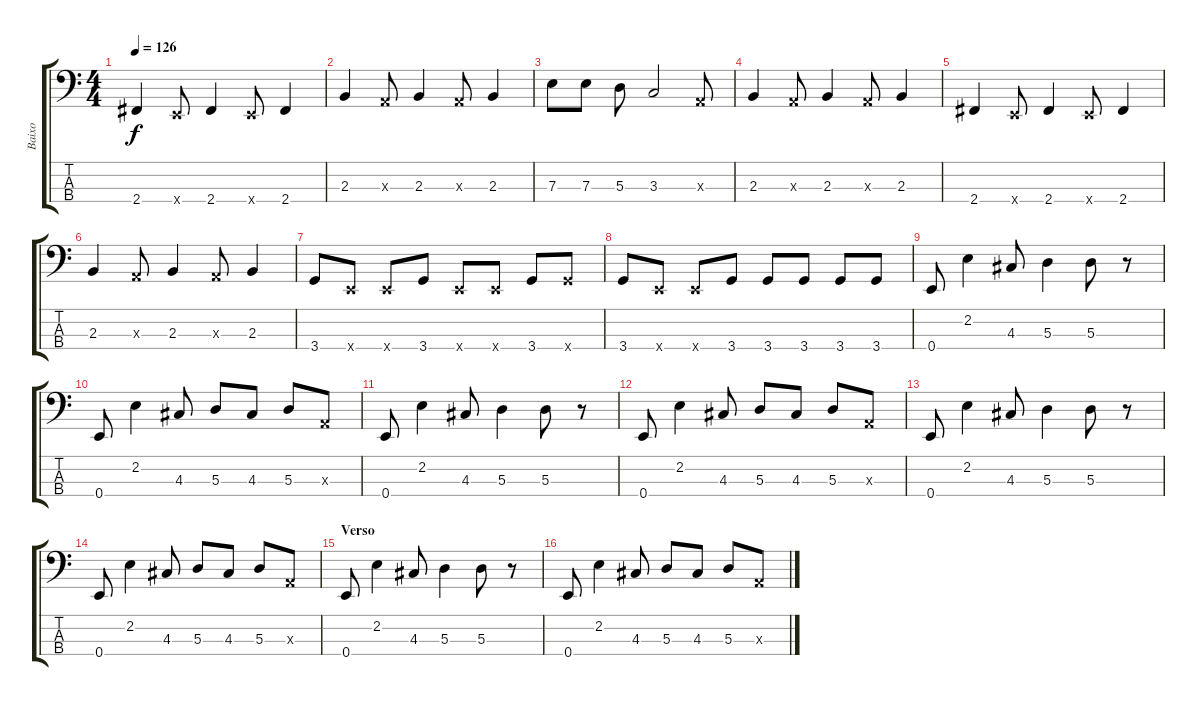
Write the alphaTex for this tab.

\track ("Baixo" "Baixo") {instrument slapbass1}
\staff {score tabs}
\tuning (G2 D2 A1 E1) {hide}
\ts (4 4)
\tempo 126
\clef f4
\ks c
2.4.4{dy f} 0.4{x}.8 2.4.4 0.4{x}.8 2.4.4 |
2.3.4 0.3{x}.8 2.3.4 0.3{x}.8 2.3.4 |
7.3.8 7.3.8 5.3.8 3.3.2 0.3{x}.8 |
2.3.4 0.3{x}.8 2.3.4 0.3{x}.8 2.3.4 |
2.4.4 0.4{x}.8 2.4.4 0.4{x}.8 2.4.4 |
2.3.4 0.3{x}.8 2.3.4 0.3{x}.8 2.3.4 |
3.4.8 0.4{x}.8 0.4{x}.8 3.4.8 0.4{x}.8 0.4{x}.8 3.4.8 3.4{x}.8 |
3.4.8 0.4{x}.8 0.4{x}.8 3.4.8 3.4.8 3.4.8 3.4.8 3.4.8 |
0.4.8 2.2.4 4.3.8 5.3.4 5.3.8 r.8 |
0.4.8 2.2.4 4.3.8 5.3.8 4.3.8 5.3.8 0.3{x}.8 |
0.4.8 2.2.4 4.3.8 5.3.4 5.3.8 r.8 |
0.4.8 2.2.4 4.3.8 5.3.8 4.3.8 5.3.8 0.3{x}.8 |
0.4.8 2.2.4 4.3.8 5.3.4 5.3.8 r.8 |
0.4.8 2.2.4 4.3.8 5.3.8 4.3.8 5.3.8 0.3{x}.8 |
\section ("" "Verso ")
0.4.8 2.2.4 4.3.8 5.3.4 5.3.8 r.8 |
0.4.8 2.2.4 4.3.8 5.3.8 4.3.8 5.3.8 0.3{x}.8
